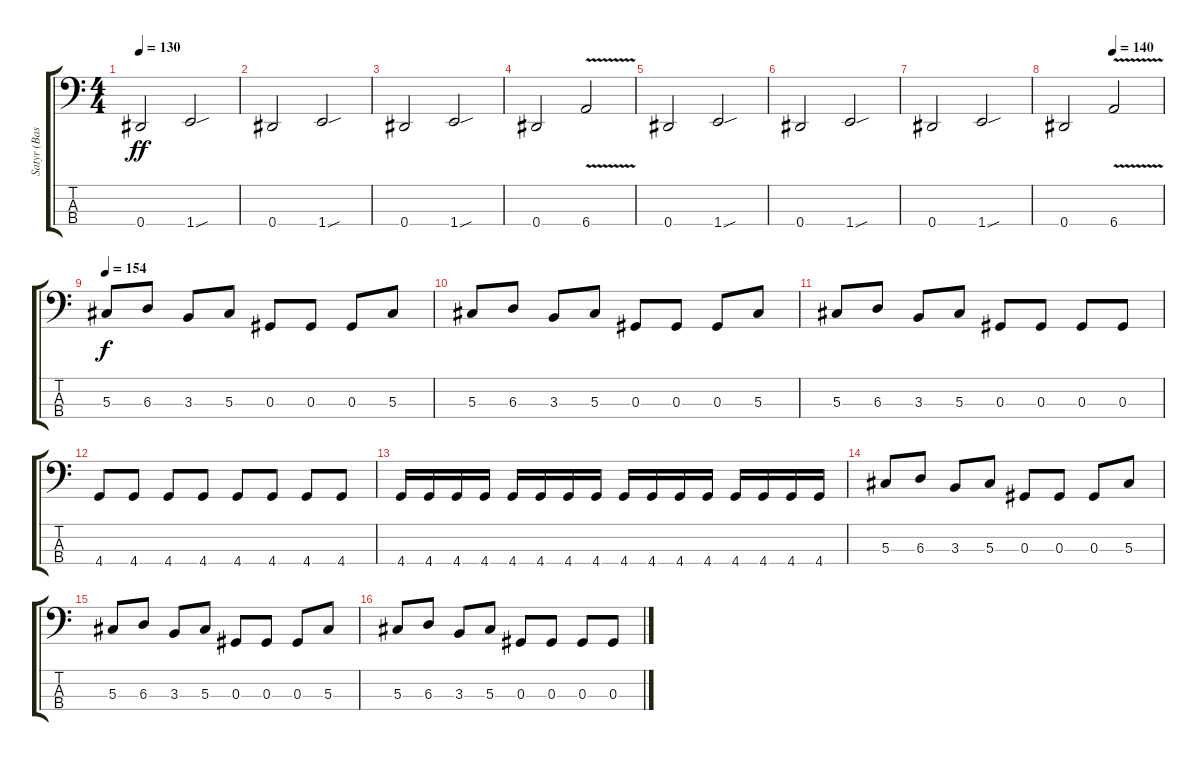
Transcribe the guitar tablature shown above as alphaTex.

\track ("Satyr (Bass)" "Satyr (Bas") {instrument electricbassfinger}
\staff {score tabs}
\tuning (Gb2 Db2 Ab1 Eb1) {hide}
\ts (4 4)
\tempo 130
\clef f4
\ks c
0.4.2{dy ff} 1.4{sou}.2 |
0.4.2 1.4{sou}.2 |
0.4.2 1.4{sou}.2 |
0.4.2 6.4{v}.2 |
0.4.2 1.4{sou}.2 |
0.4.2 1.4{sou}.2 |
0.4.2 1.4{sou}.2 |
\tempo (140 0.5)
0.4.2 6.4{v}.2 |
\tempo 154
5.3.8{dy f} 6.3.8 3.3.8 5.3.8 0.3.8 0.3.8 0.3.8 5.3.8 |
5.3.8 6.3.8 3.3.8 5.3.8 0.3.8 0.3.8 0.3.8 5.3.8 |
5.3.8 6.3.8 3.3.8 5.3.8 0.3.8 0.3.8 0.3.8 0.3.8 |
4.4.8 4.4.8 4.4.8 4.4.8 4.4.8 4.4.8 4.4.8 4.4.8 |
4.4.16 4.4.16 4.4.16 4.4.16 4.4.16 4.4.16 4.4.16 4.4.16 4.4.16 4.4.16 4.4.16 4.4.16 4.4.16 4.4.16 4.4.16 4.4.16 |
5.3.8 6.3.8 3.3.8 5.3.8 0.3.8 0.3.8 0.3.8 5.3.8 |
5.3.8 6.3.8 3.3.8 5.3.8 0.3.8 0.3.8 0.3.8 5.3.8 |
5.3.8 6.3.8 3.3.8 5.3.8 0.3.8 0.3.8 0.3.8 0.3.8
